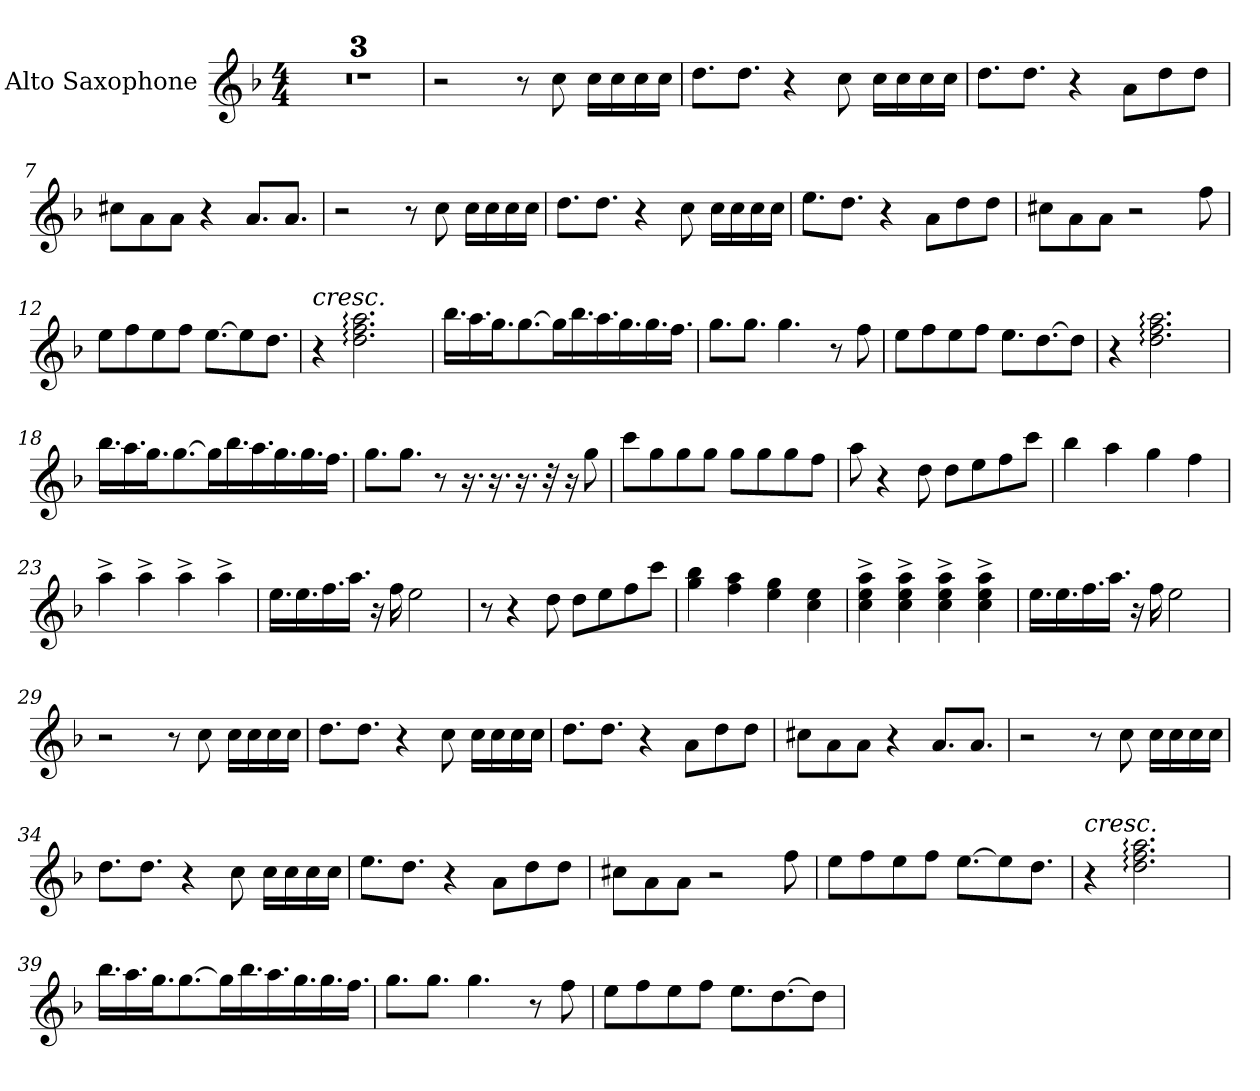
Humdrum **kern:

**kern
*part1
*staff1
*I"Alto Saxophone
*I'A. Sax.
*clefG2
*ITrd5c9
*k[b-e-a-d-]
*M4/4
=1
1r
=2
1r
=3
1r
=4
2r
8r
8e-\
16e-\LL
16e-\
16e-\
16e-\JJ
=5
8.f\L
8.f\J
4r
8e-\
16e-\LL
16e-\
16e-\
16e-\JJ
=6
8.f\L
8.f\J
4r
8c\L
8f\
8f\J
=7
8en\L
8c\
8c\J
4r
8.c/L
8.c/J
=8
2r
8r
8e-\
16e-\LL
16e-\
16e-\
16e-\JJ
!!LO:LB:g=z
=9
8.f\L
8.f\J
4r
8e-\
16e-\LL
16e-\
16e-\
16e-\JJ
=10
8.g\L
8.f\J
4r
8c\L
8f\
8f\J
=11
8en\L
8c\
8c\J
2r
8a-\
=12
8g\L
8a-\
8g\
8a-\J
[8.g\L
8g\]
8.f\J
=13
!LO:TX:a:i:t=cresc.
4r
2.f\: 2.a-\: 2.cc\:
!!LO:LB:g=z
=14
16.dd-\LL
16.cc\
16.b-\J
[8.b-\
16b-\L]
16.dd-\
16.cc\
16.b-\
16.b-\
16.a-\JJ
=15
8.b-\L
8.b-\J
4.b-\
8r
8a-\
=16
8g\L
8a-\
8g\
8a-\J
8.g\L
[8.f\
8f\J]
=17
4r
2.f\: 2.a-\: 2.cc\:
=18
16.dd-\LL
16.cc\
16.b-\J
[8.b-\
16b-\L]
16.dd-\
16.cc\
16.b-\
16.b-\
16.a-\JJ
!!LO:LB:g=z
=19
8.b-\L
8.b-\J
8r
16.r
16.r
16.r
32r
16r
8b-\
=20
8ee-\L
8b-\
8b-\
8b-\J
8b-\L
8b-\
8b-\
8a-\J
=21
8cc\
4r
8f\
8f\L
8g\
8a-\
8ee-\J
=22
4dd-\
4cc\
4b-\
4a-\
=23
4cc^\
4cc^\
4cc^\
4cc^\
=24
16.g\LL
16.g\
16.a-\
16.cc\JJ
16r
16a-\
2g\
!!LO:LB:g=z
=25
8r
4r
8f\
8f\L
8g\
8a-\
8ee-\J
=26
4b-\ 4dd-\
4a-\ 4cc\
4g\ 4b-\
4e-\ 4g\
=27
4e-\^ 4g\^ 4cc\^
4e-\^ 4g\^ 4cc\^
4e-\^ 4g\^ 4cc\^
4e-\^ 4g\^ 4cc\^
=28
16.g\LL
16.g\
16.a-\
16.cc\JJ
16r
16a-\
2g\
=29
2r
8r
8e-\
16e-\LL
16e-\
16e-\
16e-\JJ
=30
8.f\L
8.f\J
4r
8e-\
16e-\LL
16e-\
16e-\
16e-\JJ
!!LO:LB:g=z
=31
8.f\L
8.f\J
4r
8c\L
8f\
8f\J
=32
8en\L
8c\
8c\J
4r
8.c/L
8.c/J
=33
2r
8r
8e-\
16e-\LL
16e-\
16e-\
16e-\JJ
=34
8.f\L
8.f\J
4r
8e-\
16e-\LL
16e-\
16e-\
16e-\JJ
=35
8.g\L
8.f\J
4r
8c\L
8f\
8f\J
=36
8en\L
8c\
8c\J
2r
8a-\
!!LO:LB:g=z
=37
8g\L
8a-\
8g\
8a-\J
[8.g\L
8g\]
8.f\J
=38
!LO:TX:a:i:t=cresc.
4r
2.f\: 2.a-\: 2.cc\:
=39
16.dd-\LL
16.cc\
16.b-\J
[8.b-\
16b-\L]
16.dd-\
16.cc\
16.b-\
16.b-\
16.a-\JJ
=40
8.b-\L
8.b-\J
4.b-\
8r
8a-\
=41
8g\L
8a-\
8g\
8a-\J
8.g\L
[8.f\
8f\J]
=
*-
